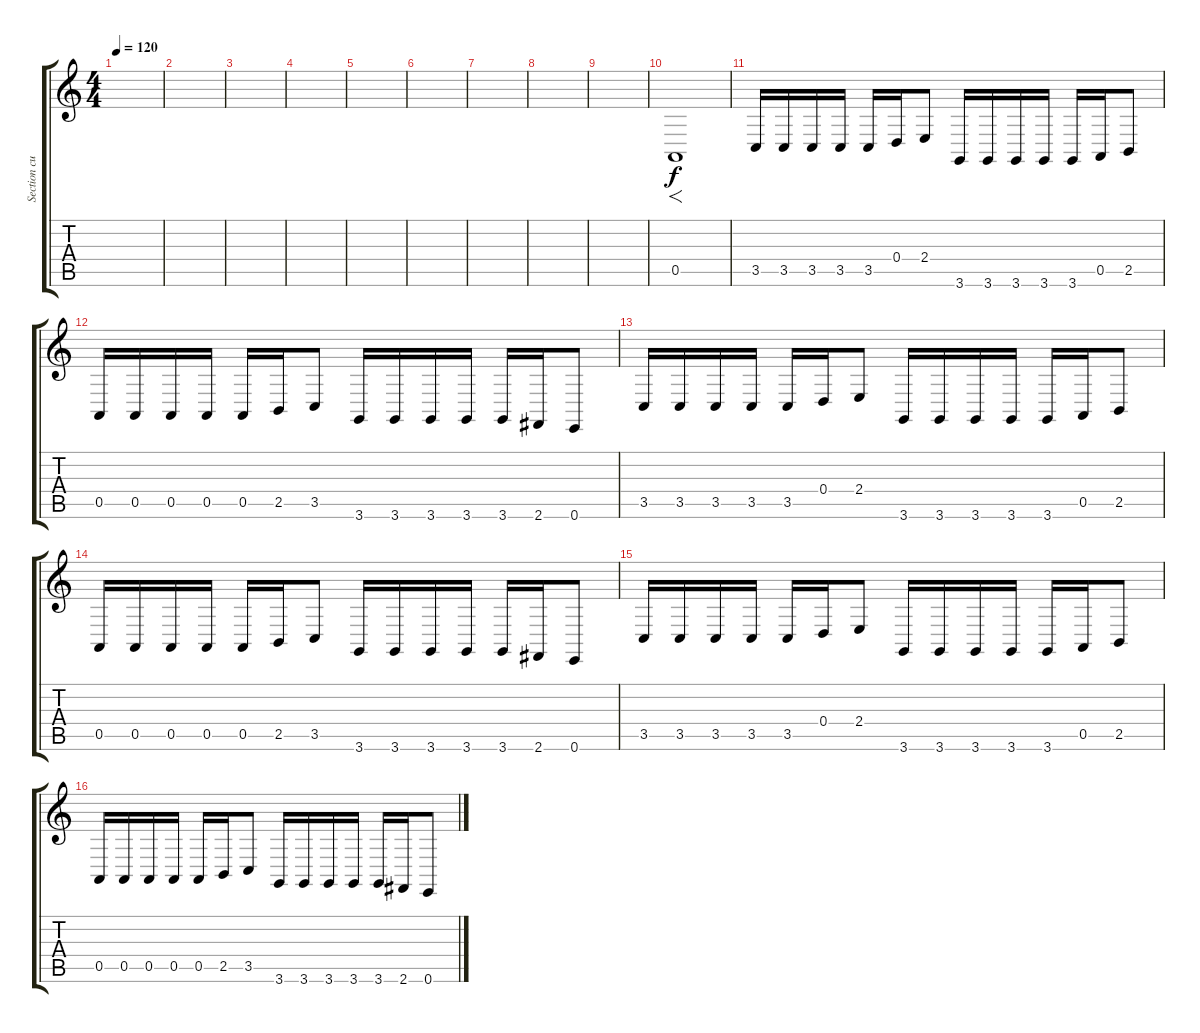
\track ("Section cuivre ( trombone )" "Section cu") {instrument trombone}
\staff {score tabs}
\tuning (E4 B3 G3 D3 A2 E2) {hide}
\ts (4 4)
\tempo 120
\clef g2
\ks c
|
|
|
|
|
|
|
|
|
0.5.1{f} |
3.5.16 3.5.16 3.5.16 3.5.16 3.5.16 0.4.16 2.4.8 3.6.16 3.6.16 3.6.16 3.6.16 3.6.16 0.5.16 2.5.8 |
0.5.16 0.5.16 0.5.16 0.5.16 0.5.16 2.5.16 3.5.8 3.6.16 3.6.16 3.6.16 3.6.16 3.6.16 2.6.16 0.6.8 |
3.5.16 3.5.16 3.5.16 3.5.16 3.5.16 0.4.16 2.4.8 3.6.16 3.6.16 3.6.16 3.6.16 3.6.16 0.5.16 2.5.8 |
0.5.16 0.5.16 0.5.16 0.5.16 0.5.16 2.5.16 3.5.8 3.6.16 3.6.16 3.6.16 3.6.16 3.6.16 2.6.16 0.6.8 |
3.5.16 3.5.16 3.5.16 3.5.16 3.5.16 0.4.16 2.4.8 3.6.16 3.6.16 3.6.16 3.6.16 3.6.16 0.5.16 2.5.8 |
0.5.16 0.5.16 0.5.16 0.5.16 0.5.16 2.5.16 3.5.8 3.6.16 3.6.16 3.6.16 3.6.16 3.6.16 2.6.16 0.6.8
